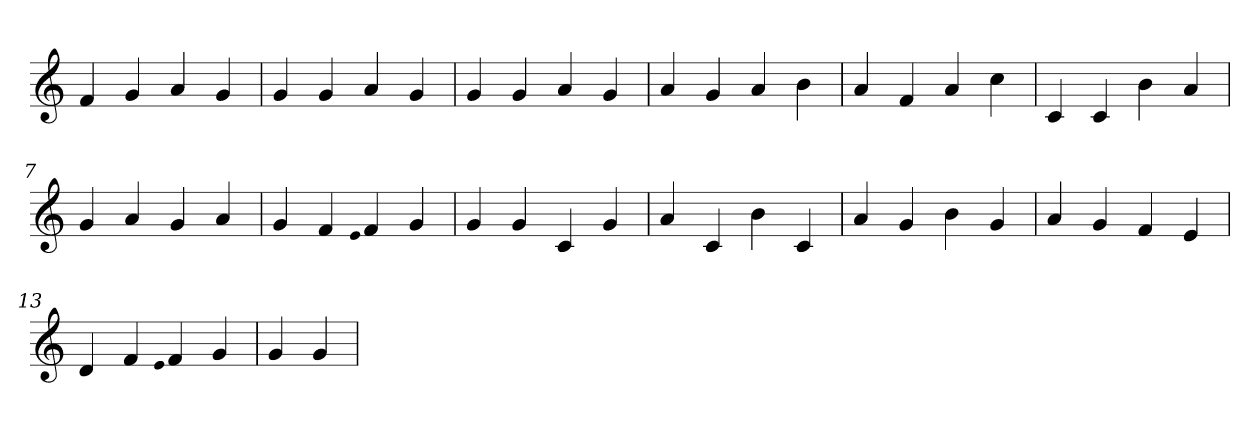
**kern
*part1
*staff1
*clefG2
=1
4f
4g
4a
4g
=2
4g
4g
4a
4g
=3
4g
4g
4a
4g
=4
4a
4g
4a
4b
=5
4a
4f
4a
4cc
=6
4c
4c
4b
4a
=7
4g
4a
4g
4a
=8
4g
4f
qqe
4f
4g
=9
4g
4g
4c
4g
=10
4a
4c
4b
4c
=11
4a
4g
4b
4g
=12
4a
4g
4f
4e
=13
4d
4f
qqe
4f
4g
=14
4g
4g
=
*-
